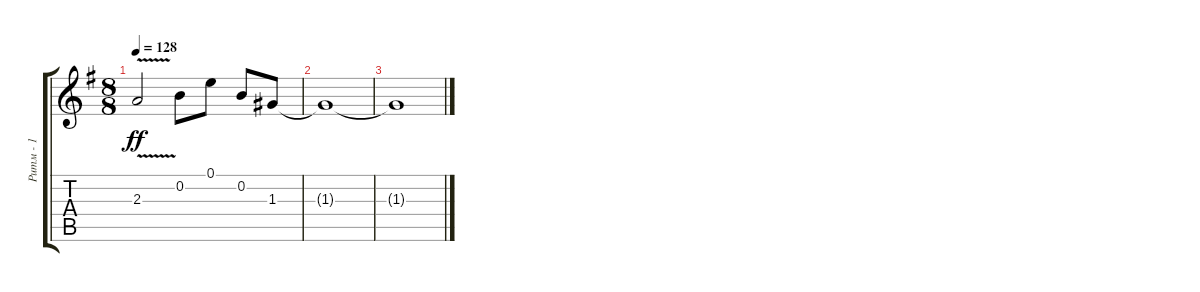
\track ("Ритм - 1" "Ритм - 1") {instrument distortionguitar}
\staff {score tabs}
\tuning (E4 B3 G3 D3 A2 E2) {hide}
\ts (8 8)
\tempo 128
\clef g2
\ks g
2.3{v t}.2{dy ff} 0.2.8 0.1.8 0.2.8 1.3.8 |
1.3{t}.1 |
1.3{t}.1
